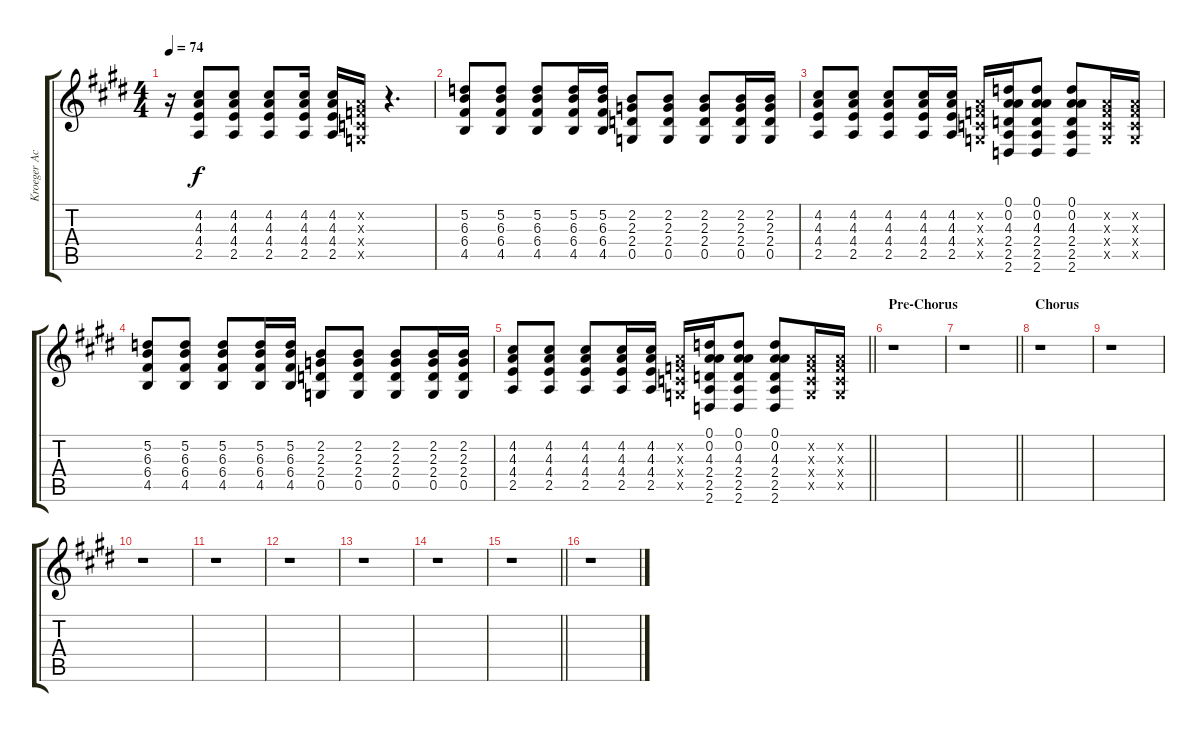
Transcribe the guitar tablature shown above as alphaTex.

\track ("Kroeger Acoustic" "Kroeger Ac") {instrument acousticguitarsteel}
\staff {score tabs}
\tuning (D4 A3 F3 C3 G2 C2) {hide}
\ts (4 4)
\tempo 74
\clef g2
\ks c#minor
r.16{dy f} (4.2 4.3 4.4 2.5).8 (4.2 4.3 4.4 2.5).8 (4.2 4.3 4.4 2.5).8 (4.2 4.3 4.4 2.5).16 (4.2 4.3 4.4 2.5).16 (0.2{x} 0.3{x} 0.4{x} 0.5{x}).16 r.4{d} |
\ks e
(5.2 6.3 6.4 4.5).8 (5.2 6.3 6.4 4.5).8 (5.2 6.3 6.4 4.5).8 (5.2 6.3 6.4 4.5).16 (5.2 6.3 6.4 4.5).16 (2.2 2.3 2.4 0.5).8 (2.2 2.3 2.4 0.5).8 (2.2 2.3 2.4 0.5).8 (2.2 2.3 2.4 0.5).16 (2.2 2.3 2.4 0.5).16 |
\ks c#minor
(4.2 4.3 4.4 2.5).8 (4.2 4.3 4.4 2.5).8 (4.2 4.3 4.4 2.5).8 (4.2 4.3 4.4 2.5).16 (4.2 4.3 4.4 2.5).16 (0.2{x} 0.3{x} 0.4{x} 0.5{x}).16 (0.1 0.2 4.3 2.4 2.5 2.6).16 (0.1 0.2 4.3 2.4 2.5 2.6).8 (0.1 0.2 4.3 2.4 2.5 2.6).8 (0.2{x} 0.3{x} 0.4{x} 0.5{x}).16 (0.2{x} 0.3{x} 0.4{x} 0.5{x}).16 |
\ks e
(5.2 6.3 6.4 4.5).8 (5.2 6.3 6.4 4.5).8 (5.2 6.3 6.4 4.5).8 (5.2 6.3 6.4 4.5).16 (5.2 6.3 6.4 4.5).16 (2.2 2.3 2.4 0.5).8 (2.2 2.3 2.4 0.5).8 (2.2 2.3 2.4 0.5).8 (2.2 2.3 2.4 0.5).16 (2.2 2.3 2.4 0.5).16 |
\barLineRight lightlight
\ks c#minor
(4.2 4.3 4.4 2.5).8 (4.2 4.3 4.4 2.5).8 (4.2 4.3 4.4 2.5).8 (4.2 4.3 4.4 2.5).16 (4.2 4.3 4.4 2.5).16 (0.2{x} 0.3{x} 0.4{x} 0.5{x}).16 (0.1 0.2 4.3 2.4 2.5 2.6).16 (0.1 0.2 4.3 2.4 2.5 2.6).8 (0.1 0.2 4.3 2.4 2.5 2.6).8 (0.2{x} 0.3{x} 0.4{x} 0.5{x}).16 (0.2{x} 0.3{x} 0.4{x} 0.5{x}).16 |
\section ("" "Pre-Chorus")
\ks e
r.1 |
\barLineRight lightlight
\ks c#minor
r.1 |
\section ("" "Chorus")
\ks e
r.1 |
\ks c#minor
r.1 |
\ks e
r.1 |
\ks c#minor
r.1 |
\ks e
r.1 |
\ks c#minor
r.1 |
\ks e
r.1 |
\barLineRight lightlight
\ks c#minor
r.1 |
\ks e
r.1
